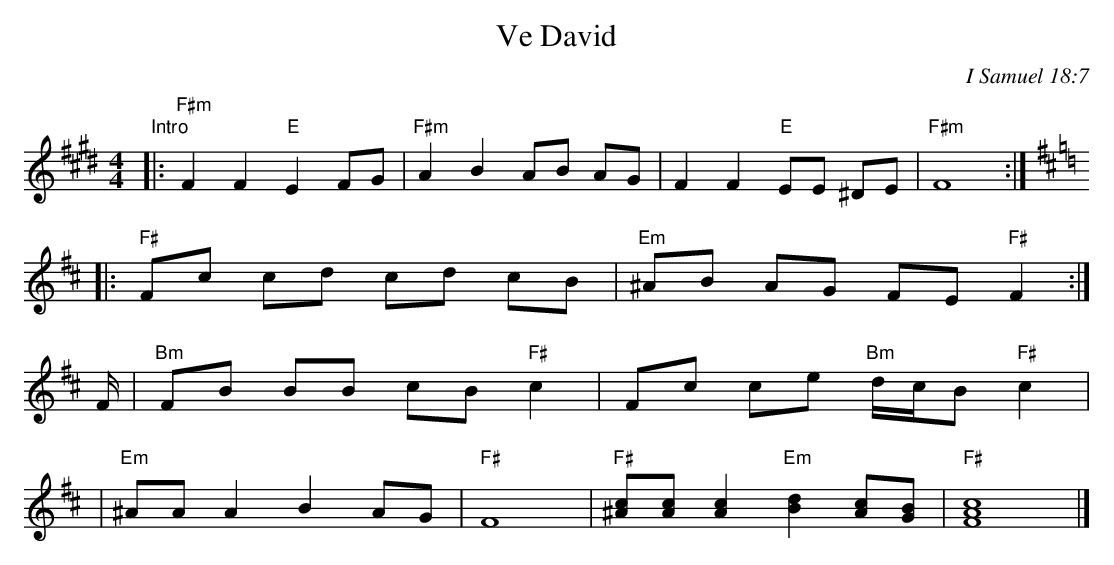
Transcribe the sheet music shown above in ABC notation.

X:1
T: Ve David
O: I Samuel 18:7
K: Dphr
M: 4/4
L: 1/8
K: F#dor
"Intro"\
|: "F#m"F2 F2 "E"E2 FG | "F#m"A2 B2 AB AG | F2 F2 "E"EE ^DE | "F#m"F8 :|
K: Bm
|: "F#"Fc cd cd cB | "Em"^AB AG FE "F#"F2 :|
F/ | "Bm"FB BB cB "F#"c2 | Fc ce "Bm"d/c/B "F#"c2 |
| "Em"^AA A2 B2 AG | "F#"F8 | "F#"[^Ac][Ac] [A2c2] "Em"[B2d2] [Ac][GB] | "F#"[c8F8A8] |]
